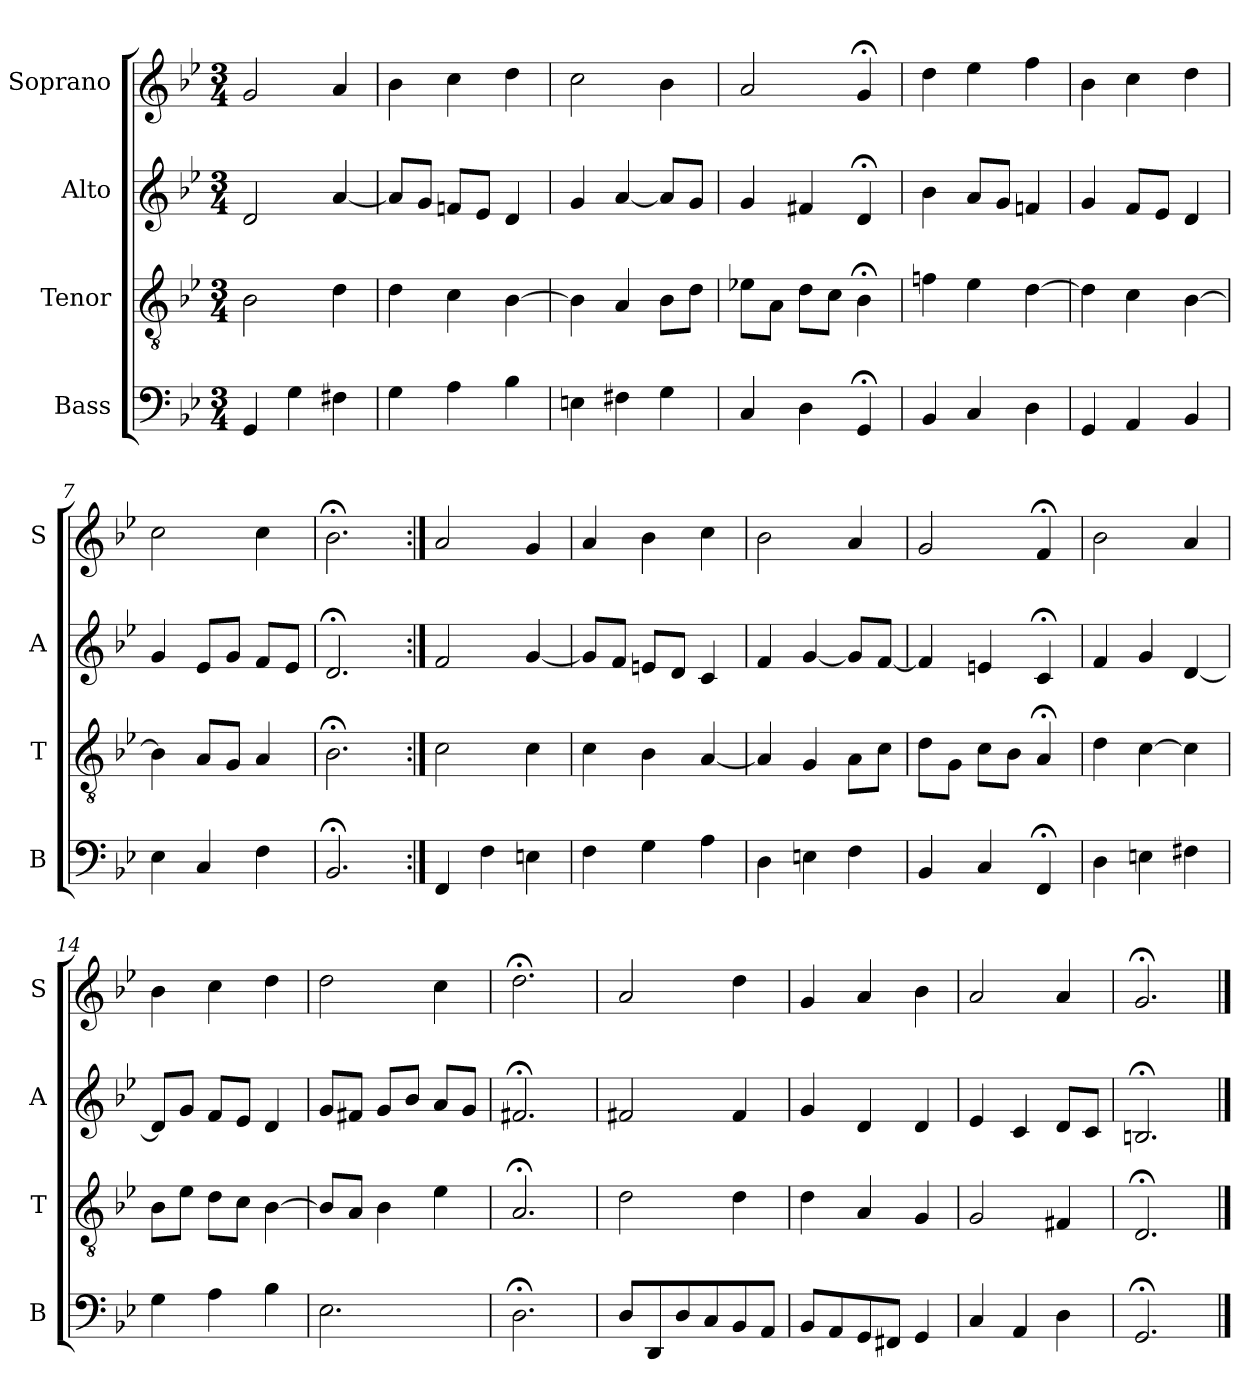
**kern	**kern	**kern	**kern
*part4	*part3	*part2	*part1
*staff4	*staff3	*staff2	*staff1
*I"Bass	*I"Tenor	*I"Alto	*I"Soprano
*I'B	*I'T	*I'A	*I'S
*clefF4	*clefGv2	*clefG2	*clefG2
*k[b-e-]	*k[b-e-]	*k[b-e-]	*k[b-e-]
*g:	*g:	*g:	*g:
*M3/4	*M3/4	*M3/4	*M3/4
*MM100	*MM100	*MM100	*MM100
=1	=1	=1	=1
4GG	2B-	2di	2gi
4G	.	.	.
4F#X	4d	[4ai	4ai
=2	=2	=2	=2
4G	4d	8aiL]	4b-
.	.	8gJ	.
4A	4c	8fnL	4cc
.	.	8e-J	.
4B-	[4B-	4d	4dd
=3	=3	=3	=3
4En	4B-]	4g	2cc
4F#X	4A	[4a	.
4G	8B-L	8aL]	4b-
.	8dJ	8gJ	.
=4	=4	=4	=4
4C	8e-XL	4g	2a
.	8AJ	.	.
4D	8dL	4f#X	.
.	8cJ	.	.
4GG;<	4B-;<	4d;<	4g;<
=5	=5	=5	=5
4BB-	4fn	4b-	4dd
4C	4e-	8aL	4ee-
.	.	8gJ	.
4D	[4d	4fn	4ff
=6	=6	=6	=6
4GG	4d]	4g	4b-
4AA	4c	8fL	4cc
.	.	8e-J	.
4BB-	[4B-	4d	4dd
=7	=7	=7	=7
4E-	4B-]	4g	2cc
4C	8AL	8e-L	.
.	8GJ	8gJ	.
4F	4A	8fL	4cc
.	.	8e-J	.
=8	=8	=8	=8
2.BB-;<	2.B-;<	2.d;<	2.b-;<
=9:|!	=9:|!	=9:|!	=9:|!
4FF	2c	2f	2a
4F	.	.	.
4En	4c	[4g	4g
=10	=10	=10	=10
4F	4c	8gL]	4a
.	.	8fJ	.
4G	4B-	8enL	4b-
.	.	8dJ	.
4A	[4A	4c	4cc
=11	=11	=11	=11
4D	4A]	4f	2b-
4En	4G	[4g	.
4F	8AL	8gL]	4a
.	8cJ	[8fJ	.
=12	=12	=12	=12
4BB-	8dL	4f]	2g
.	8GJ	.	.
4C	8cL	4en	.
.	8B-J	.	.
4FF;<	4A;<	4c;<	4f;<
=13	=13	=13	=13
4D	4d	4f	2b-
4En	[4c	4g	.
4F#X	4c]	[4d	4a
=14	=14	=14	=14
4G	8B-L	8dL]	4b-
.	8e-J	8gJ	.
4A	8dL	8fL	4cc
.	8cJ	8e-J	.
4B-	[4B-	4d	4dd
=15	=15	=15	=15
2.E-	8B-L]	8gL	2dd
.	8AJ	8f#XJ	.
.	4B-	8gL	.
.	.	8b-J	.
.	4e-	8aL	4cc
.	.	8gJ	.
=16	=16	=16	=16
2.D;<	2.A;<	2.f#X;<	2.dd;<
=17	=17	=17	=17
8DL	2d	2f#X	2a
8DD	.	.	.
8D	.	.	.
8C	.	.	.
8BB-	4d	4f#	4dd
8AAJ	.	.	.
=18	=18	=18	=18
8BB-L	4d	4g	4g
8AA	.	.	.
8GG	4A	4d	4a
8FF#XJ	.	.	.
4GG	4G	4d	4b-
=19	=19	=19	=19
4C	2G	4e-	2a
4AA	.	4c	.
4D	4F#X	8dL	4a
.	.	8cJ	.
=20	=20	=20	=20
2.GG;<	2.D;<	2.Bn;<	2.g;<
==	==	==	==
*-	*-	*-	*-
